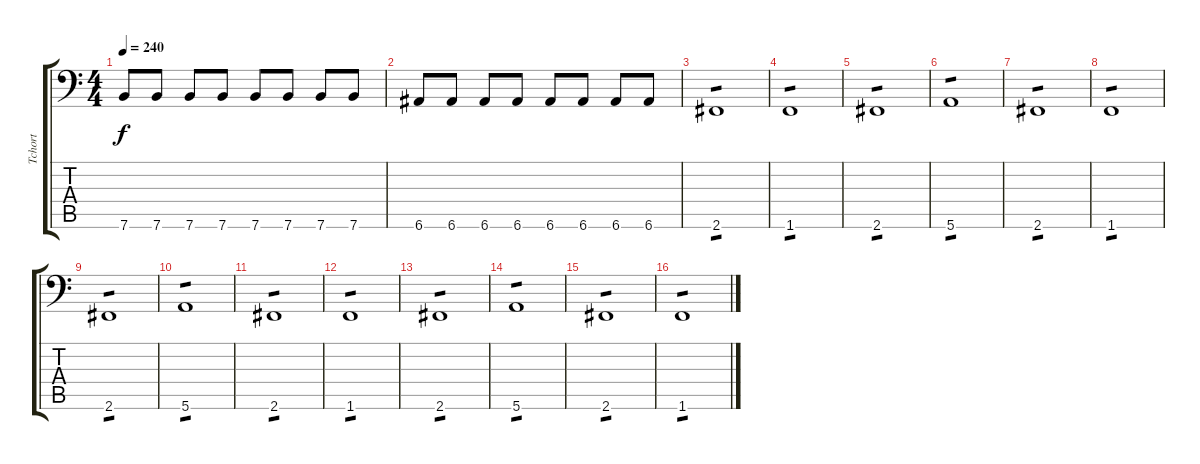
\track ("Tchort" "Tchort") {instrument electricbasspick}
\staff {score tabs}
\tuning (E3 B2 G2 D2 A1 E1) {hide}
\ts (4 4)
\tempo 240
\clef f4
\ks c
7.6.8{dy f} 7.6.8 7.6.8 7.6.8 7.6.8 7.6.8 7.6.8 7.6.8 |
6.6.8 6.6.8 6.6.8 6.6.8 6.6.8 6.6.8 6.6.8 6.6.8 |
2.6.1{tp 1} |
1.6.1{tp 1} |
2.6.1{tp 1} |
5.6.1{tp 1} |
2.6.1{tp 1} |
1.6.1{tp 1} |
2.6.1{tp 1} |
5.6.1{tp 1} |
2.6.1{tp 1} |
1.6.1{tp 1} |
2.6.1{tp 1} |
5.6.1{tp 1} |
2.6.1{tp 1} |
1.6.1{tp 1}
